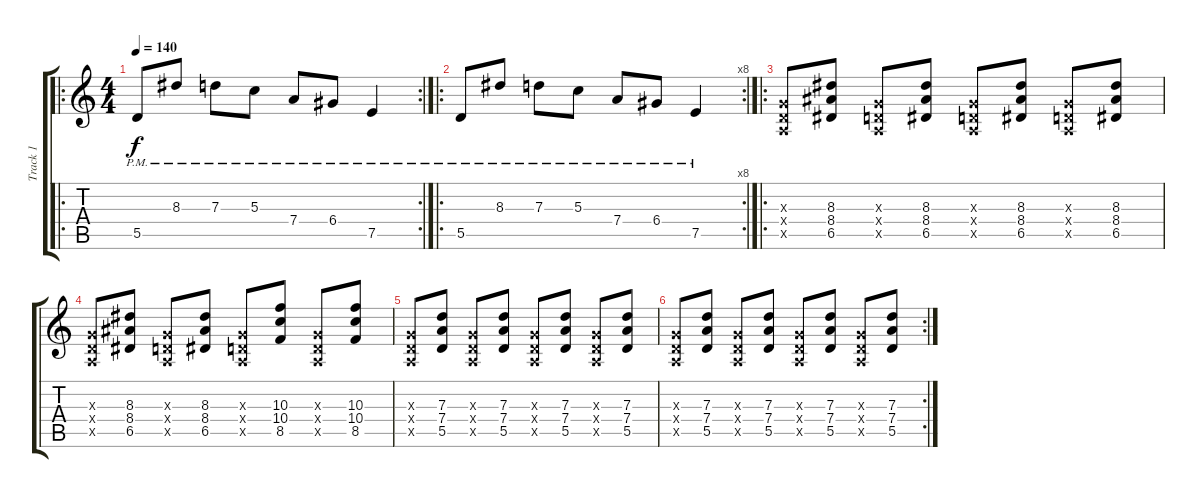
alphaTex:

\track ("Track 1" "Track 1") {instrument acousticguitarsteel}
\staff {score tabs}
\tuning (E4 B3 G3 D3 A2 E2) {hide}
\ro
\rc 2
\ts (4 4)
\tempo 140
\clef g2
\ks c
5.5{pm}.8{dy f instrument acousticguitarsteel} 8.3{pm}.8 7.3{pm}.8 5.3{pm}.8 7.4{pm}.8 6.4{pm}.8 7.5{pm}.4 |
\ro
\rc 8
5.5{pm}.8 8.3{pm}.8 7.3{pm}.8 5.3{pm}.8 7.4{pm}.8 6.4{pm}.8 7.5{pm}.4 |
\ro
(0.3{x} 0.4{x} 0.5{x}).8{instrument distortionguitar} (8.3 8.4 6.5).8 (0.3{x} 0.4{x} 0.5{x}).8 (8.3 8.4 6.5).8 (0.3{x} 0.4{x} 0.5{x}).8 (8.3 8.4 6.5).8 (0.3{x} 0.4{x} 0.5{x}).8 (8.3 8.4 6.5).8 |
(0.3{x} 0.4{x} 0.5{x}).8{instrument distortionguitar} (8.3 8.4 6.5).8 (0.3{x} 0.4{x} 0.5{x}).8 (8.3 8.4 6.5).8 (0.3{x} 0.4{x} 0.5{x}).8 (10.3 10.4 8.5).8 (0.3{x} 0.4{x} 0.5{x}).8 (10.3 10.4 8.5).8 |
(0.3{x} 0.4{x} 0.5{x}).8 (7.3 7.4 5.5).8 (0.3{x} 0.4{x} 0.5{x}).8 (7.3 7.4 5.5).8 (0.3{x} 0.4{x} 0.5{x}).8 (7.3 7.4 5.5).8 (0.3{x} 0.4{x} 0.5{x}).8 (7.3 7.4 5.5).8 |
\rc 2
(0.3{x} 0.4{x} 0.5{x}).8 (7.3 7.4 5.5).8 (0.3{x} 0.4{x} 0.5{x}).8 (7.3 7.4 5.5).8 (0.3{x} 0.4{x} 0.5{x}).8 (7.3 7.4 5.5).8 (0.3{x} 0.4{x} 0.5{x}).8 (7.3 7.4 5.5).8
